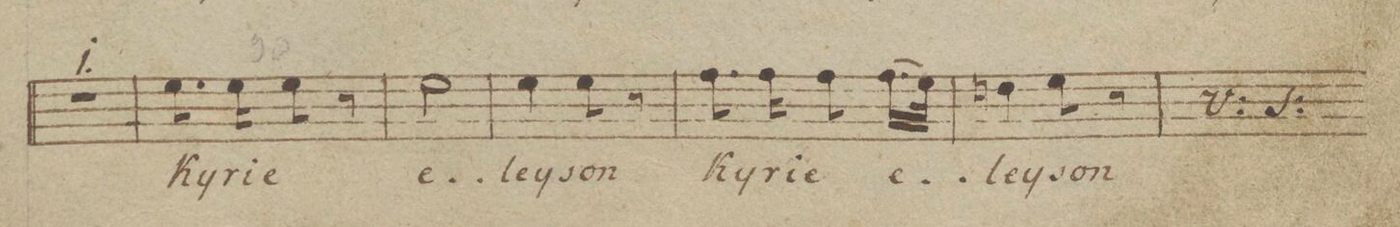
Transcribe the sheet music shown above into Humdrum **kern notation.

**kern	**text	**dynam
*I"Alto.	*	*
*clefC3	*	*
*k[b-e-]	*	*
*M2/4	*	*
2r	.	.
=88	=88	=88
8.f\	Ky-	.
16f\	-ri-	.
8f\	-e	.
8r	.	.
=89	=89	=89
2f\	e-	.
=90	=90	=90
4f\	-ley-	.
8f\	-son	.
8r	.	.
=91	=91	=91
8.g\	Ky-	.
16g\	-ri-	.
8g\	-e	.
(16.g\LL	e-	.
32f\JJk)	.	.
=92	=92	=92
4en\	-ley-	.
8f\	-son	.
8r	.	.
=93	=93	=93
*-	*-	*-
